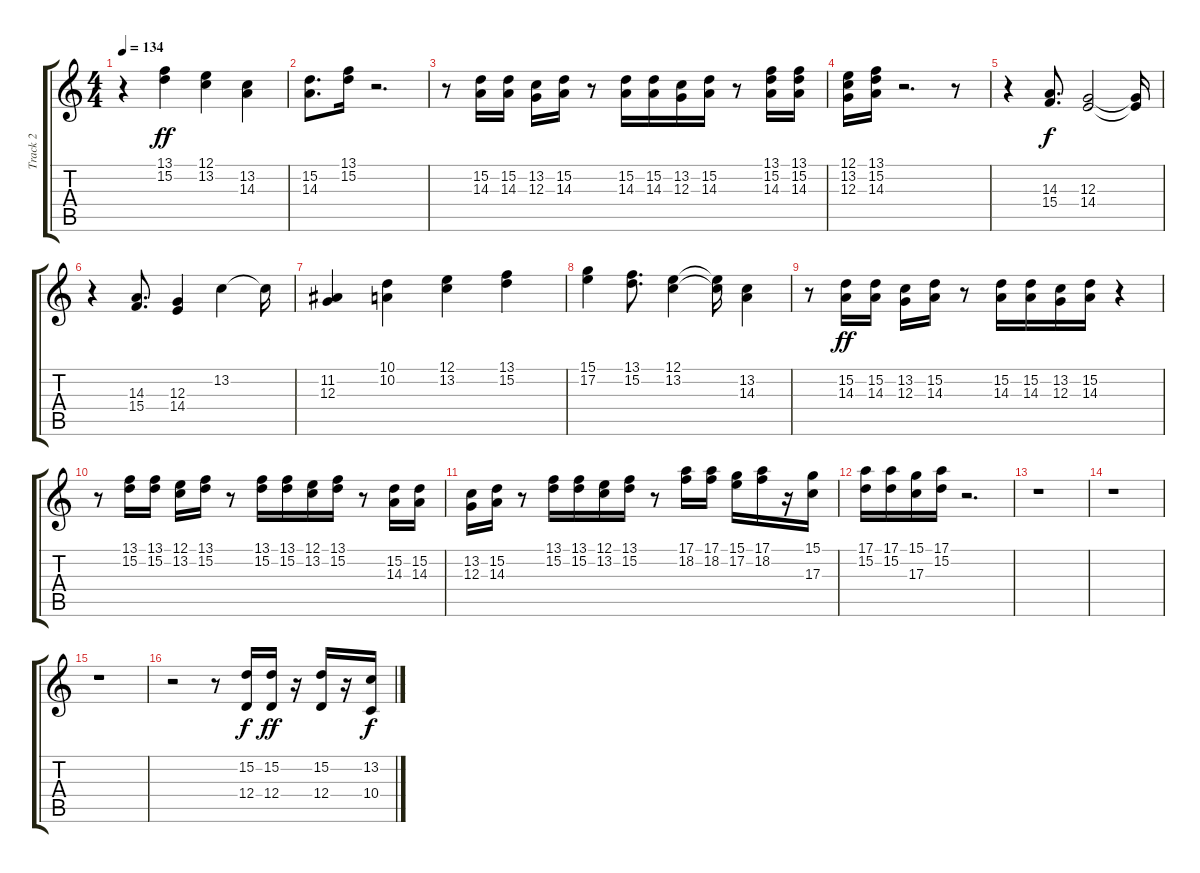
\track ("Track 2" "Track 2") {instrument brasssection}
\staff {score tabs}
\tuning (E4 B3 G3 D3 A2 E2) {hide}
\ts (4 4)
\tempo 134
\clef g2
\ks c
r.4{dy ff} (13.1 15.2).4 (12.1 13.2).4 (13.2 14.3).4 |
(15.2 14.3).8{d} (13.1 15.2).16 r.2{d} |
r.8 (15.2 14.3).16 (15.2 14.3).16 (13.2 12.3).16 (15.2 14.3).16 r.8 (15.2 14.3).16 (15.2 14.3).16 (13.2 12.3).16 (15.2 14.3).16 r.8 (13.1 15.2 14.3).16 (13.1 15.2 14.3).16 |
(12.1 13.2 12.3).16 (13.1 15.2 14.3).16 r.2{d} r.8 |
r.4 (14.3 15.4).8{d dy f} (12.3 14.4).2 (12.3{t} 14.4{t}).16 |
r.4 (14.3 15.4).8{d} (12.3 14.4).4 13.2.4 13.2{t}.16 |
(11.2 12.3).4 (10.1 10.2).4 (12.1 13.2).4 (13.1 15.2).4 |
(15.1 17.2).4 (13.1 15.2).8{d} (12.1 13.2).4 (12.1{t} 13.2{t}).16 (13.2 14.3).4 |
r.8 (15.2 14.3).16{dy ff} (15.2 14.3).16 (13.2 12.3).16 (15.2 14.3).16 r.8 (15.2 14.3).16 (15.2 14.3).16 (13.2 12.3).16 (15.2 14.3).16 r.4 |
r.8 (13.1 15.2).16 (13.1 15.2).16 (12.1 13.2).16 (13.1 15.2).16 r.8 (13.1 15.2).16 (13.1 15.2).16 (12.1 13.2).16 (13.1 15.2).16 r.8 (15.2 14.3).16 (15.2 14.3).16 |
(13.2 12.3).16 (15.2 14.3).16 r.8 (13.1 15.2).16 (13.1 15.2).16 (12.1 13.2).16 (13.1 15.2).16 r.8 (17.1 18.2).16 (17.1 18.2).16 (15.1 17.2).16 (17.1 18.2).16 r.16 (15.1 17.3).16 |
(17.1 15.2).16 (17.1 15.2).16 (15.1 17.3).16 (17.1 15.2).16 r.2{d} |
r.1 |
r.1 |
r.1 |
r.2 r.8 (15.2 12.4).16{dy f} (15.2 12.4).16{dy ff} r.16 (15.2 12.4).16 r.16 (13.2 10.4).16{dy f}
